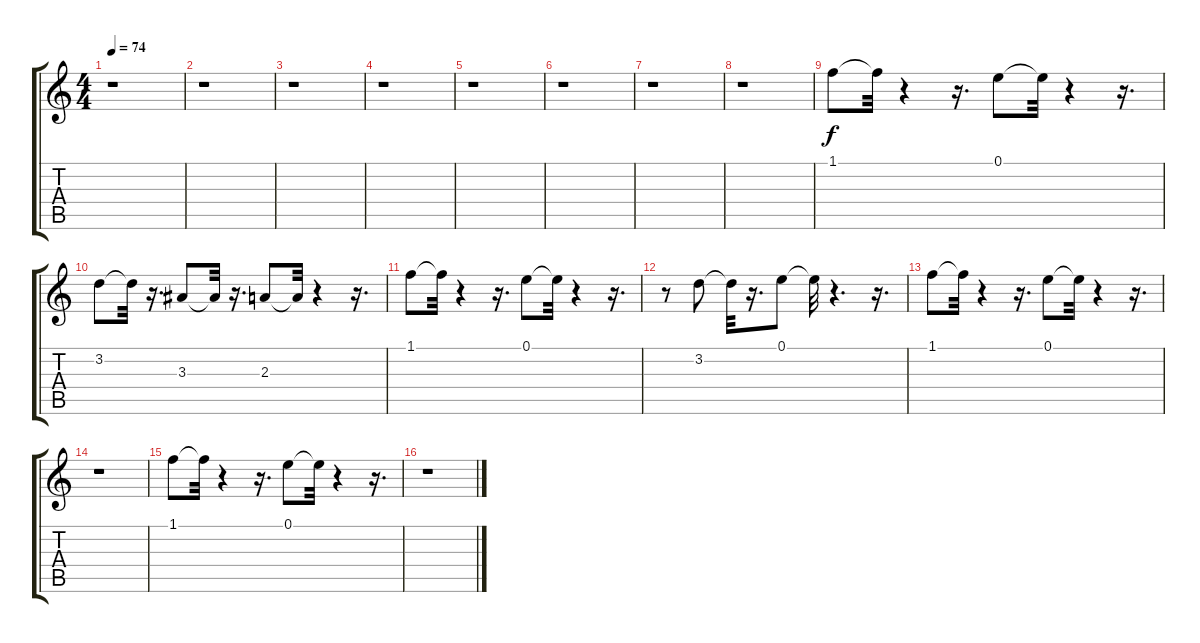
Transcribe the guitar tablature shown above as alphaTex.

\track "" {instrument overdrivenguitar}
\staff {score tabs}
\tuning (E4 B3 G3 D3 A2 E2) {hide}
\ts (4 4)
\tempo 74
\clef g2
\ks c
r.1{dy f instrument overdrivenguitar} |
r.1 |
r.1 |
r.1 |
r.1 |
r.1 |
r.1 |
r.1 |
1.1.8 1.1{t}.32 r.4 r.16{d} 0.1.8 0.1{t}.32 r.4 r.16{d} |
3.2.8 3.2{t}.32 r.16{d} 3.3.8 3.3{t}.32 r.16{d} 2.3.8 2.3{t}.32 r.4 r.16{d} |
1.1.8 1.1{t}.32 r.4 r.16{d} 0.1.8 0.1{t}.32 r.4 r.16{d} |
r.8 3.2.8 3.2{t}.32 r.16{d} 0.1.8 0.1{t}.32 r.4{d} r.16{d} |
1.1.8 1.1{t}.32 r.4 r.16{d} 0.1.8 0.1{t}.32 r.4 r.16{d} |
r.1 |
1.1.8 1.1{t}.32 r.4 r.16{d} 0.1.8 0.1{t}.32 r.4 r.16{d} |
r.1
